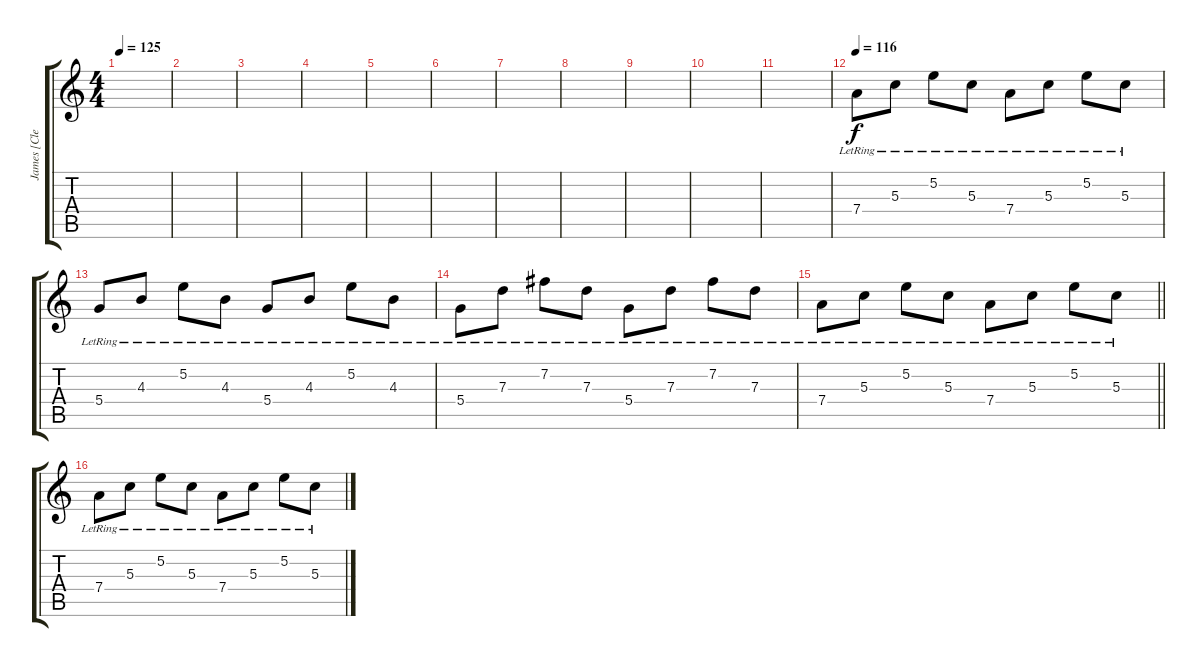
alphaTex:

\track ("James [Clean]" "James [Cle") {instrument electricguitarclean}
\staff {score tabs}
\tuning (E4 B3 G3 D3 A2 E2) {hide}
\ts (4 4)
\tempo 125
\clef g2
\ks c
|
|
|
|
|
|
|
|
|
|
|
\tempo 116
7.4{lr}.8{dy f} 5.3{lr}.8 5.2{lr}.8 5.3{lr}.8 7.4{lr}.8 5.3{lr}.8 5.2{lr}.8 5.3{lr}.8 |
5.4{lr}.8 4.3{lr}.8 5.2{lr}.8 4.3{lr}.8 5.4{lr}.8 4.3{lr}.8 5.2{lr}.8 4.3{lr}.8 |
5.4{lr}.8 7.3{lr}.8 7.2{lr}.8 7.3{lr}.8 5.4{lr}.8 7.3{lr}.8 7.2{lr}.8 7.3{lr}.8 |
\barLineRight lightlight
7.4{lr}.8 5.3{lr}.8 5.2{lr}.8 5.3{lr}.8 7.4{lr}.8 5.3{lr}.8 5.2{lr}.8 5.3{lr}.8 |
7.4{lr}.8 5.3{lr}.8 5.2{lr}.8 5.3{lr}.8 7.4{lr}.8 5.3{lr}.8 5.2{lr}.8 5.3{lr}.8
